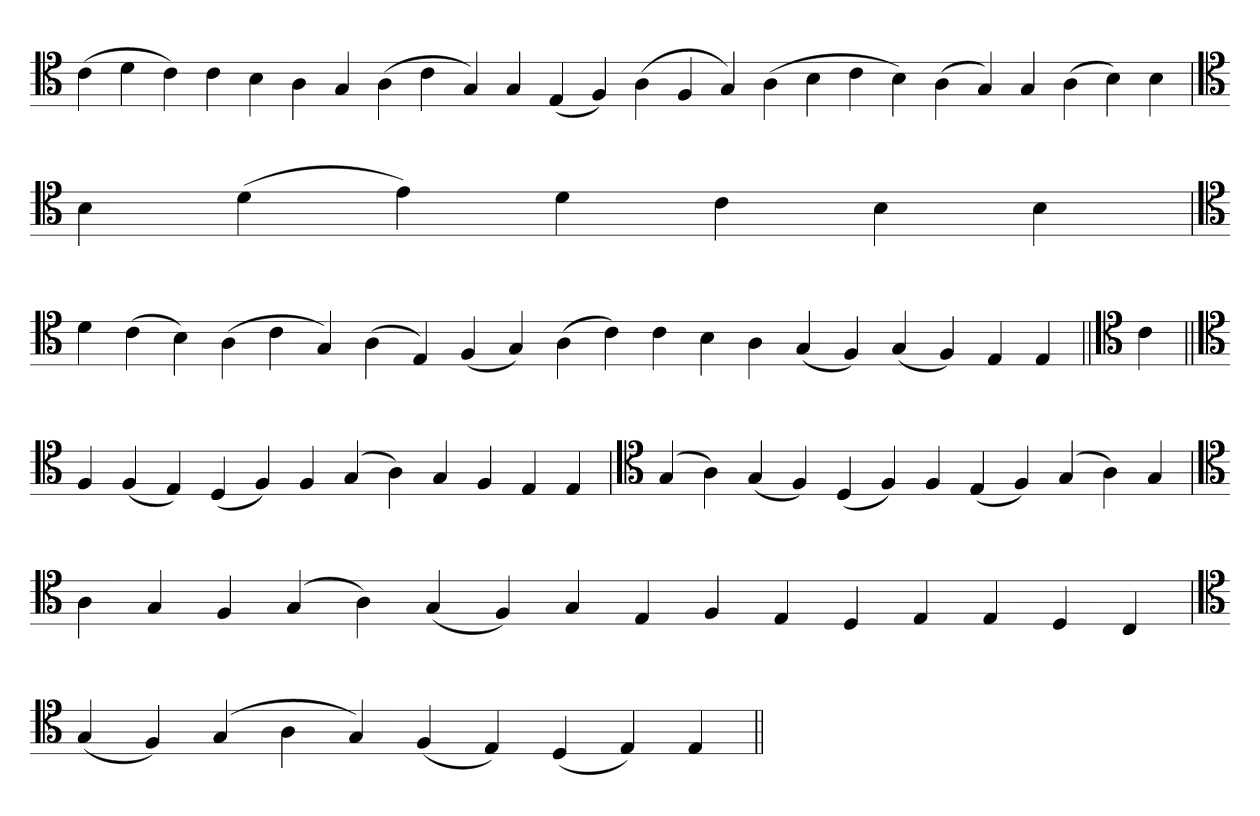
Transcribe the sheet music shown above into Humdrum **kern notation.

**kern
*part1
*staff1
*clefC4
=
(4c
4d
4c)
4c
4B
4A
4G
(4A
4c
4G)
4G
(4E
4F)
(4A
4F
4G)
(4A
4B
4c
4B)
(4A
4G)
4G
(4A
4B)
4B
=`
*clefC4
4B
(4d
4e)
4d
4c
4B
4B
='
*clefC4
4d
(4c
4B)
(4A
4c
4G)
(4A
4E)
(4F
4G)
(4A
4c)
4c
4B
4A
(4G
4F)
(4G
4F)
4E
4E
=||
*clefC4
4c
=||
*clefC4
4F
(4F
4E)
(4D
4F)
4F
(4G
4A)
4G
4F
4E
4E
=`
*clefC4
(4G
4A)
(4G
4F)
(4D
4F)
4F
(4E
4F)
(4G
4A)
4G
='
*clefC4
4A
4G
4F
(4G
4A)
(4G
4F)
4G
4E
4F
4E
4D
4E
4E
4D
4C
=`
*clefC4
(4G
4F)
(4G
4A
4G)
(4F
4E)
(4D
4E)
4E
=||
*-
